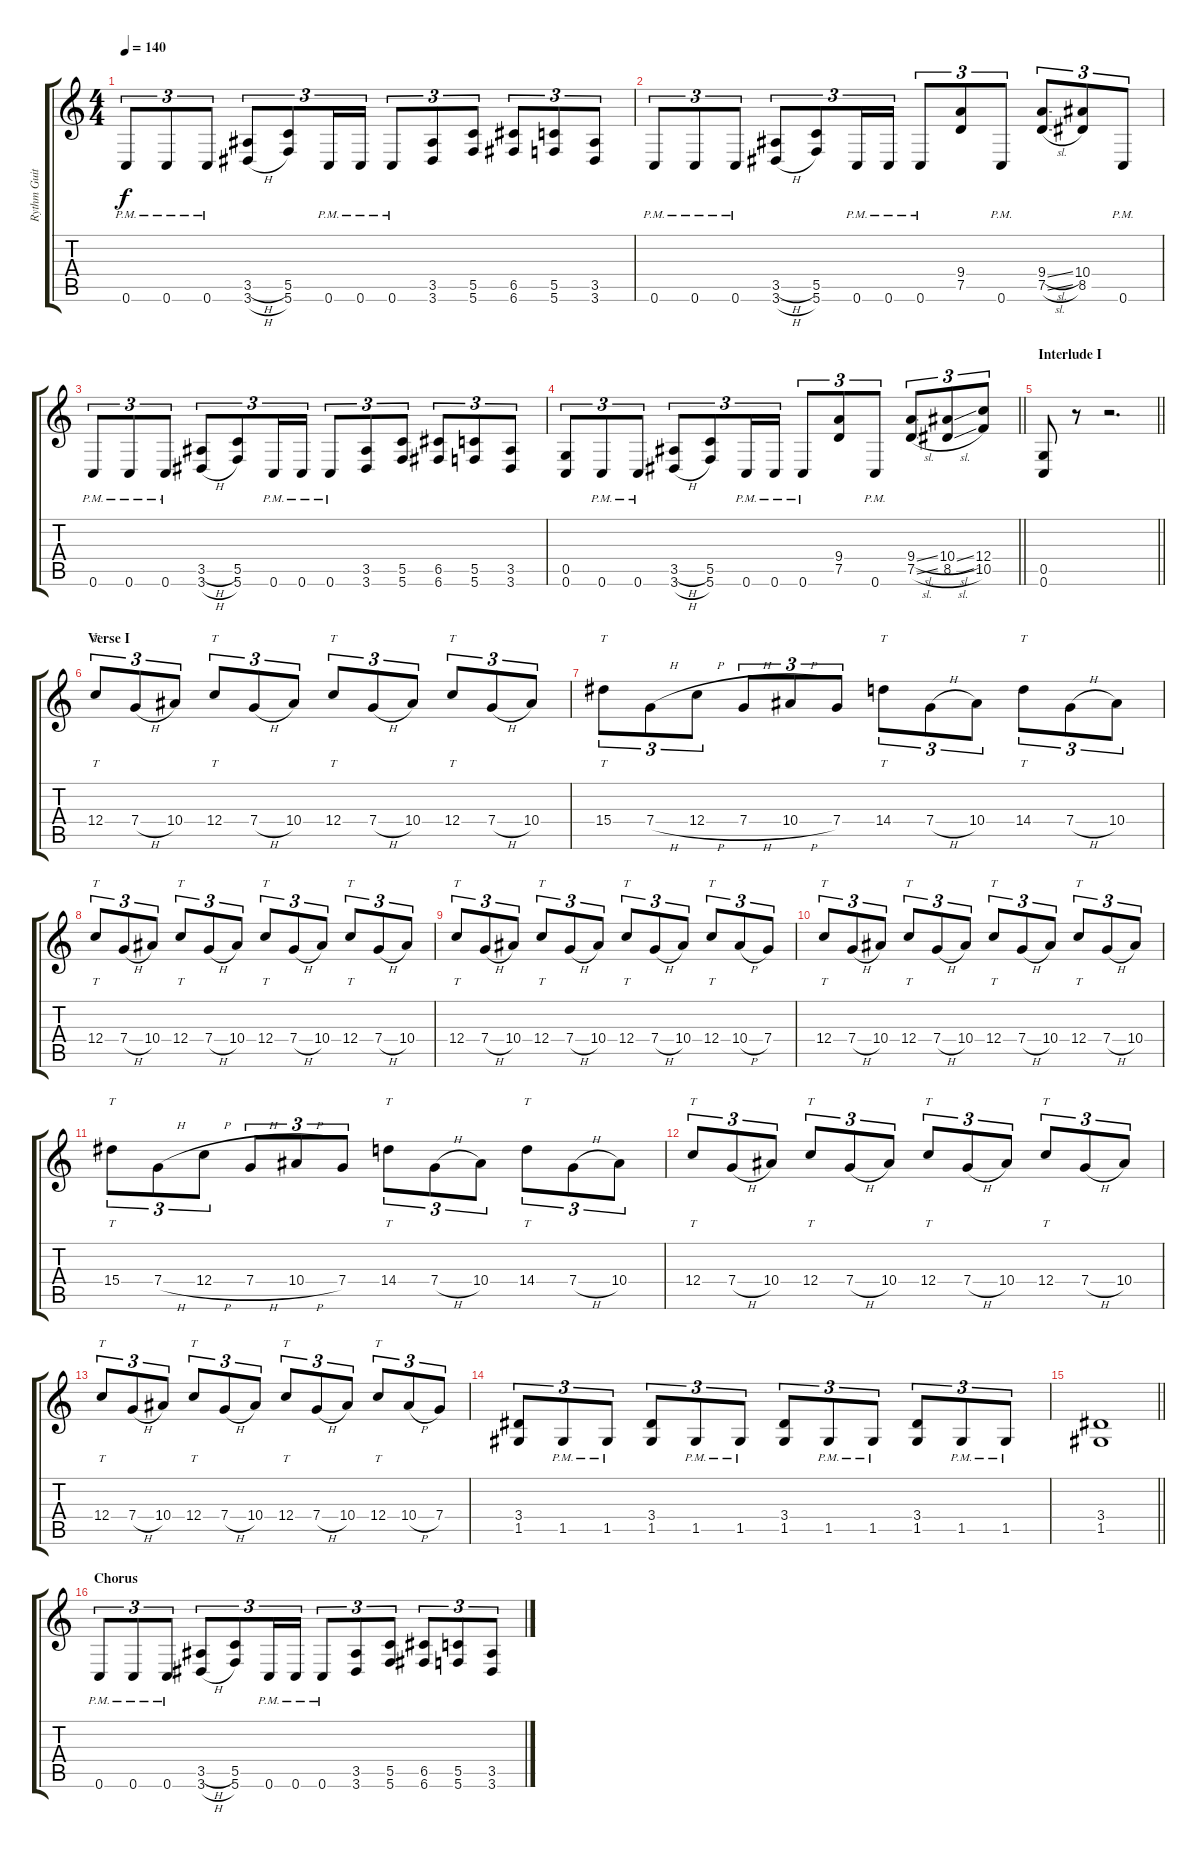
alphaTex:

\track ("Rythm Guitar II" "Rythm Guit") {instrument overdrivenguitar}
\staff {score tabs}
\tuning (D4 A3 F3 C3 G2 C2) {hide}
\ts (4 4)
\tempo 140
\clef g2
\ks c
0.6{pm}.8{tu (3 2) dy f} 0.6{pm}.8{tu (3 2)} 0.6{pm}.8{tu (3 2)} (3.5{h} 3.6{h}).8{tu (3 2)} (5.5 5.6).8{tu (3 2)} 0.6{pm}.16{tu (3 2)} 0.6{pm}.16{tu (3 2)} 0.6{pm}.8{tu (3 2)} (3.5 3.6).8{tu (3 2)} (5.5 5.6).8{tu (3 2)} (6.5 6.6).8{tu (3 2)} (5.5 5.6).8{tu (3 2)} (3.5 3.6).8{tu (3 2)} |
0.6{pm}.8{tu (3 2)} 0.6{pm}.8{tu (3 2)} 0.6{pm}.8{tu (3 2)} (3.5{h} 3.6{h}).8{tu (3 2)} (5.5 5.6).8{tu (3 2)} 0.6{pm}.16{tu (3 2)} 0.6{pm}.16{tu (3 2)} 0.6{pm}.8{tu (3 2)} (9.4 7.5).8{tu (3 2)} 0.6{pm}.8{tu (3 2)} (9.4{sl} 7.5{sl}).8{tu (3 2)} (10.4 8.5).8{tu (3 2)} 0.6{pm}.8{tu (3 2)} |
0.6{pm}.8{tu (3 2)} 0.6{pm}.8{tu (3 2)} 0.6{pm}.8{tu (3 2)} (3.5{h} 3.6{h}).8{tu (3 2)} (5.5 5.6).8{tu (3 2)} 0.6{pm}.16{tu (3 2)} 0.6{pm}.16{tu (3 2)} 0.6{pm}.8{tu (3 2)} (3.5 3.6).8{tu (3 2)} (5.5 5.6).8{tu (3 2)} (6.5 6.6).8{tu (3 2)} (5.5 5.6).8{tu (3 2)} (3.5 3.6).8{tu (3 2)} |
\barLineRight lightlight
(0.5 0.6).8{tu (3 2)} 0.6{pm}.8{tu (3 2)} 0.6{pm}.8{tu (3 2)} (3.5{h} 3.6{h}).8{tu (3 2)} (5.5 5.6).8{tu (3 2)} 0.6{pm}.16{tu (3 2)} 0.6{pm}.16{tu (3 2)} 0.6{pm}.8{tu (3 2)} (9.4 7.5).8{tu (3 2)} 0.6{pm}.8{tu (3 2)} (9.4{sl} 7.5{sl}).8{tu (3 2)} (10.4{sl} 8.5{sl}).8{tu (3 2)} (12.4 10.5).8{tu (3 2)} |
\section ("" "Interlude I")
\barLineRight lightlight
(0.5 0.6).8 r.8 r.2{d} |
\section ("" "Verse I")
12.4.8{tt tu (3 2) volume 13 balance 16 instrument overdrivenguitar} 7.4{h}.8{tu (3 2)} 10.4.8{tu (3 2)} 12.4.8{tt tu (3 2)} 7.4{h}.8{tu (3 2)} 10.4.8{tu (3 2)} 12.4.8{tt tu (3 2)} 7.4{h}.8{tu (3 2)} 10.4.8{tu (3 2)} 12.4.8{tt tu (3 2)} 7.4{h}.8{tu (3 2)} 10.4.8{tu (3 2)} |
15.4.8{tt tu (3 2)} 7.4{h}.8{tu (3 2)} 12.4{h}.8{tu (3 2)} 7.4{h}.8{tu (3 2)} 10.4{h}.8{tu (3 2)} 7.4.8{tu (3 2)} 14.4.8{tt tu (3 2)} 7.4{h}.8{tu (3 2)} 10.4.8{tu (3 2)} 14.4.8{tt tu (3 2)} 7.4{h}.8{tu (3 2)} 10.4.8{tu (3 2)} |
12.4.8{tt tu (3 2)} 7.4{h}.8{tu (3 2)} 10.4.8{tu (3 2)} 12.4.8{tt tu (3 2)} 7.4{h}.8{tu (3 2)} 10.4.8{tu (3 2)} 12.4.8{tt tu (3 2)} 7.4{h}.8{tu (3 2)} 10.4.8{tu (3 2)} 12.4.8{tt tu (3 2)} 7.4{h}.8{tu (3 2)} 10.4.8{tu (3 2)} |
12.4.8{tt tu (3 2)} 7.4{h}.8{tu (3 2)} 10.4.8{tu (3 2)} 12.4.8{tt tu (3 2)} 7.4{h}.8{tu (3 2)} 10.4.8{tu (3 2)} 12.4.8{tt tu (3 2)} 7.4{h}.8{tu (3 2)} 10.4.8{tu (3 2)} 12.4.8{tt tu (3 2)} 10.4{h}.8{tu (3 2)} 7.4.8{tu (3 2)} |
12.4.8{tt tu (3 2)} 7.4{h}.8{tu (3 2)} 10.4.8{tu (3 2)} 12.4.8{tt tu (3 2)} 7.4{h}.8{tu (3 2)} 10.4.8{tu (3 2)} 12.4.8{tt tu (3 2)} 7.4{h}.8{tu (3 2)} 10.4.8{tu (3 2)} 12.4.8{tt tu (3 2)} 7.4{h}.8{tu (3 2)} 10.4.8{tu (3 2)} |
15.4.8{tt tu (3 2)} 7.4{h}.8{tu (3 2)} 12.4{h}.8{tu (3 2)} 7.4{h}.8{tu (3 2)} 10.4{h}.8{tu (3 2)} 7.4.8{tu (3 2)} 14.4.8{tt tu (3 2)} 7.4{h}.8{tu (3 2)} 10.4.8{tu (3 2)} 14.4.8{tt tu (3 2)} 7.4{h}.8{tu (3 2)} 10.4.8{tu (3 2)} |
12.4.8{tt tu (3 2)} 7.4{h}.8{tu (3 2)} 10.4.8{tu (3 2)} 12.4.8{tt tu (3 2)} 7.4{h}.8{tu (3 2)} 10.4.8{tu (3 2)} 12.4.8{tt tu (3 2)} 7.4{h}.8{tu (3 2)} 10.4.8{tu (3 2)} 12.4.8{tt tu (3 2)} 7.4{h}.8{tu (3 2)} 10.4.8{tu (3 2)} |
12.4.8{tt tu (3 2)} 7.4{h}.8{tu (3 2)} 10.4.8{tu (3 2)} 12.4.8{tt tu (3 2)} 7.4{h}.8{tu (3 2)} 10.4.8{tu (3 2)} 12.4.8{tt tu (3 2)} 7.4{h}.8{tu (3 2)} 10.4.8{tu (3 2)} 12.4.8{tt tu (3 2)} 10.4{h}.8{tu (3 2)} 7.4.8{tu (3 2)} |
(3.4 1.5).8{tu (3 2)} 1.5{pm}.8{tu (3 2)} 1.5{pm}.8{tu (3 2)} (3.4 1.5).8{tu (3 2)} 1.5{pm}.8{tu (3 2)} 1.5{pm}.8{tu (3 2)} (3.4 1.5).8{tu (3 2)} 1.5{pm}.8{tu (3 2)} 1.5{pm}.8{tu (3 2)} (3.4 1.5).8{tu (3 2)} 1.5{pm}.8{tu (3 2)} 1.5{pm}.8{tu (3 2)} |
\barLineRight lightlight
(3.4 1.5).1 |
\section ("" "Chorus")
0.6{pm}.8{tu (3 2) volume 12 balance 16 instrument overdrivenguitar} 0.6{pm}.8{tu (3 2)} 0.6{pm}.8{tu (3 2)} (3.5{h} 3.6{h}).8{tu (3 2)} (5.5 5.6).8{tu (3 2)} 0.6{pm}.16{tu (3 2)} 0.6{pm}.16{tu (3 2)} 0.6{pm}.8{tu (3 2)} (3.5 3.6).8{tu (3 2)} (5.5 5.6).8{tu (3 2)} (6.5 6.6).8{tu (3 2)} (5.5 5.6).8{tu (3 2)} (3.5 3.6).8{tu (3 2)}
